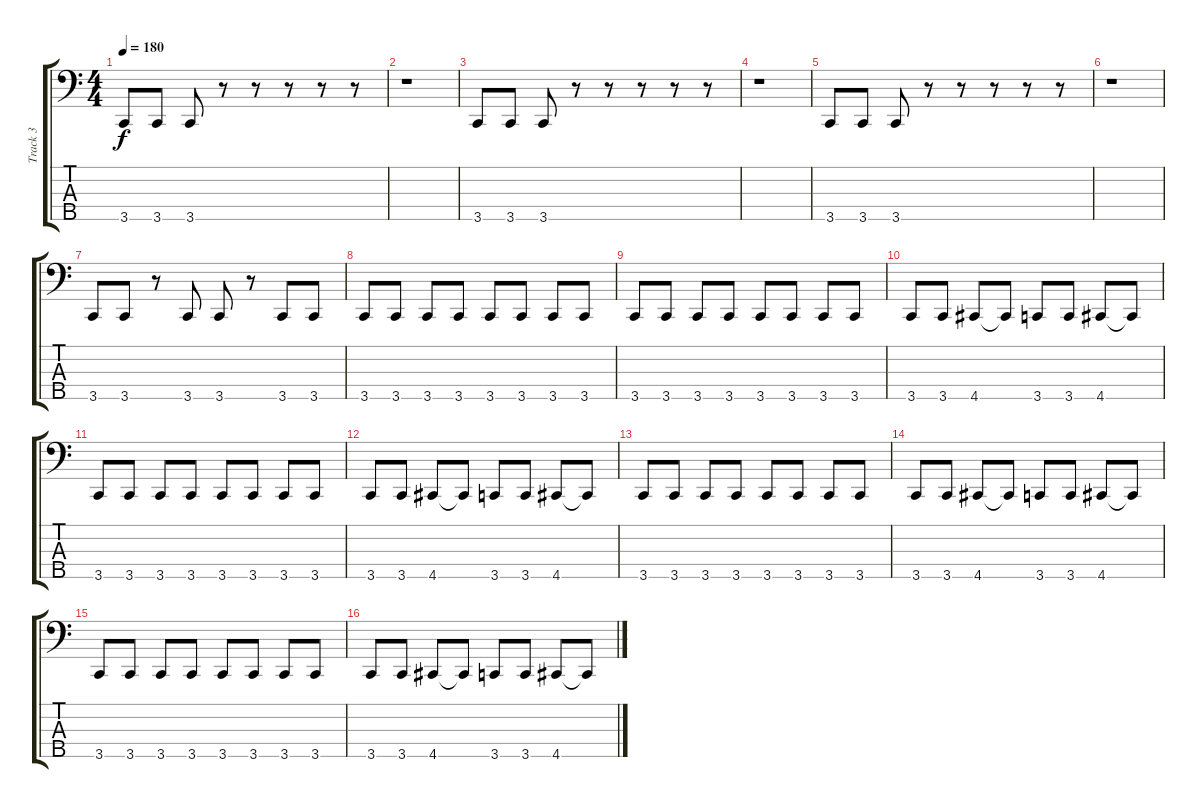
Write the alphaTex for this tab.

\track ("Track 3" "Track 3") {instrument slapbass2}
\staff {score tabs}
\tuning (G2 D2 A1 E1 A0) {hide}
\ts (4 4)
\tempo 180
\clef f4
\ks c
3.5.8{dy f} 3.5.8 3.5.8 r.8 r.8 r.8 r.8 r.8 |
r.1 |
3.5.8 3.5.8 3.5.8 r.8 r.8 r.8 r.8 r.8 |
r.1 |
3.5.8 3.5.8 3.5.8 r.8 r.8 r.8 r.8 r.8 |
r.1 |
3.5.8 3.5.8 r.8 3.5.8 3.5.8 r.8 3.5.8 3.5.8 |
3.5.8 3.5.8 3.5.8 3.5.8 3.5.8 3.5.8 3.5.8 3.5.8 |
3.5.8 3.5.8 3.5.8 3.5.8 3.5.8 3.5.8 3.5.8 3.5.8 |
3.5.8 3.5.8 4.5.8 4.5{t}.8 3.5.8 3.5.8 4.5.8 4.5{t}.8 |
3.5.8 3.5.8 3.5.8 3.5.8 3.5.8 3.5.8 3.5.8 3.5.8 |
3.5.8 3.5.8 4.5.8 4.5{t}.8 3.5.8 3.5.8 4.5.8 4.5{t}.8 |
3.5.8 3.5.8 3.5.8 3.5.8 3.5.8 3.5.8 3.5.8 3.5.8 |
3.5.8 3.5.8 4.5.8 4.5{t}.8 3.5.8 3.5.8 4.5.8 4.5{t}.8 |
3.5.8 3.5.8 3.5.8 3.5.8 3.5.8 3.5.8 3.5.8 3.5.8 |
3.5.8 3.5.8 4.5.8 4.5{t}.8 3.5.8 3.5.8 4.5.8 4.5{t}.8
